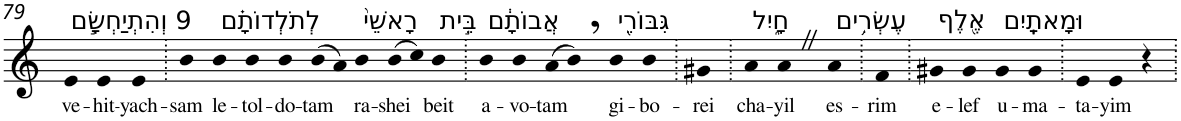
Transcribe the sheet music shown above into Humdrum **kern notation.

**kern	**text
*part1	*part1
*staff1	*staff1
*I"Piano	*
*I'Pno	*
!!LO:PB:g=z
*clefG2	*
*k[]	*
=79	=79
!LO:TX:a:t=9 וְהִתְיַחְשָׂ֣ם	!
!	!LO:LY:b
4e	ve-
!	!LO:LY:b
4e	-hit-
!	!LO:LY:b
4e	-yach-
=80.	=80.
!	!LO:LY:b
4b	-sam
!LO:TX:a:t=לְתֹלְדוֹתָ֗ם	!
!	!LO:LY:b
4b	le-
!	!LO:LY:b
4b	-tol-
!	!LO:LY:b
4b	-do-
!	!LO:LY:b
(>8b	-tam
8a)	.
!LO:TX:a:t=רָאשֵׁי֙	!
!	!LO:LY:b
4b	ra-
!	!LO:LY:b
(>8b	-shei
8cc)	.
!LO:TX:a:t=בֵּ֣ית	!
!	!LO:LY:b
4b	beit
=81.	=81.
!LO:TX:a:t=אֲבוֹתָ֔ם	!
!	!LO:LY:b
4b	a-
!	!LO:LY:b
4b	-vo-
!	!LO:LY:b
(>8a	-tam
8b,)	.
!LO:TX:a:t=גִּבּוֹרֵ֖י	!
!	!LO:LY:b
4b	gi-
!	!LO:LY:b
4b	-bo-
=82.	=82.
!	!LO:LY:b
4g#X	-rei
=83.	=83.
!LO:TX:a:t=חָ֑יִל	!
!	!LO:LY:b
4a	cha-
!	!LO:LY:b
4aZ	-yil
!LO:TX:a:t=עֶשְׂרִ֥ים	!
!	!LO:LY:b
4a	es-
=84.	=84.
!	!LO:LY:b
4f	-rim
=85.	=85.
!LO:TX:a:t=אֶ֖לֶף	!
!	!LO:LY:b
4g#X	e-
!	!LO:LY:b
4g#	-lef
!LO:TX:a:t=וּמָאתָֽיִם	!
!	!LO:LY:b
4g#	u-
!	!LO:LY:b
4g#	-ma-
=86.	=86.
!	!LO:LY:b
4e	-ta-
!	!LO:LY:b
4e	-yim
4r	.
=.	=.
*-	*-
